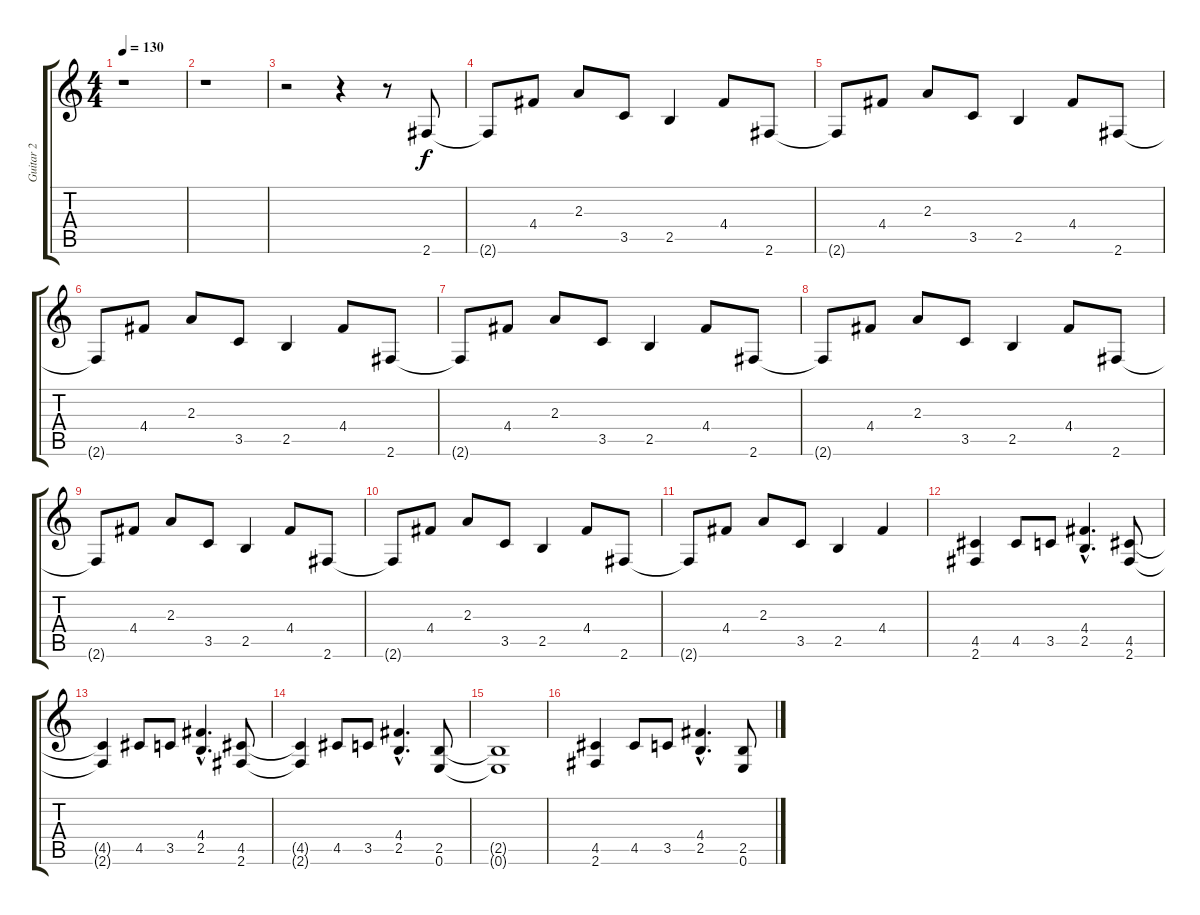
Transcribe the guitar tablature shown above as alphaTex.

\track ("Guitar 2" "Guitar 2") {instrument overdrivenguitar}
\staff {score tabs}
\tuning (E4 B3 G3 D3 A2 E2) {hide}
\ts (4 4)
\tempo 130
\clef g2
\ks c
r.1{dy f} |
r.1 |
r.2 r.4 r.8 2.6.8 |
2.6{t}.8 4.4.8 2.3.8 3.5.8 2.5.4 4.4.8 2.6.8 |
2.6{t}.8 4.4.8 2.3.8 3.5.8 2.5.4 4.4.8 2.6.8 |
2.6{t}.8 4.4.8 2.3.8 3.5.8 2.5.4 4.4.8 2.6.8 |
2.6{t}.8 4.4.8 2.3.8 3.5.8 2.5.4 4.4.8 2.6.8 |
2.6{t}.8 4.4.8 2.3.8 3.5.8 2.5.4 4.4.8 2.6.8 |
2.6{t}.8 4.4.8 2.3.8 3.5.8 2.5.4 4.4.8 2.6.8 |
2.6{t}.8 4.4.8 2.3.8 3.5.8 2.5.4 4.4.8 2.6.8 |
2.6{t}.8 4.4.8 2.3.8 3.5.8 2.5.4 4.4.4 |
(4.5 2.6).4 4.5.8 3.5.8 (4.4{hac} 2.5{hac}).4{d} (4.5 2.6).8 |
(4.5{t} 2.6{t}).4 4.5.8 3.5.8 (4.4{hac} 2.5{hac}).4{d} (4.5 2.6).8 |
(4.5{t} 2.6{t}).4 4.5.8 3.5.8 (4.4{hac} 2.5{hac}).4{d} (2.5 0.6).8 |
(2.5{t} 0.6{t}).1 |
(4.5 2.6).4 4.5.8 3.5.8 (4.4{hac} 2.5{hac}).4{d} (2.5 0.6).8
